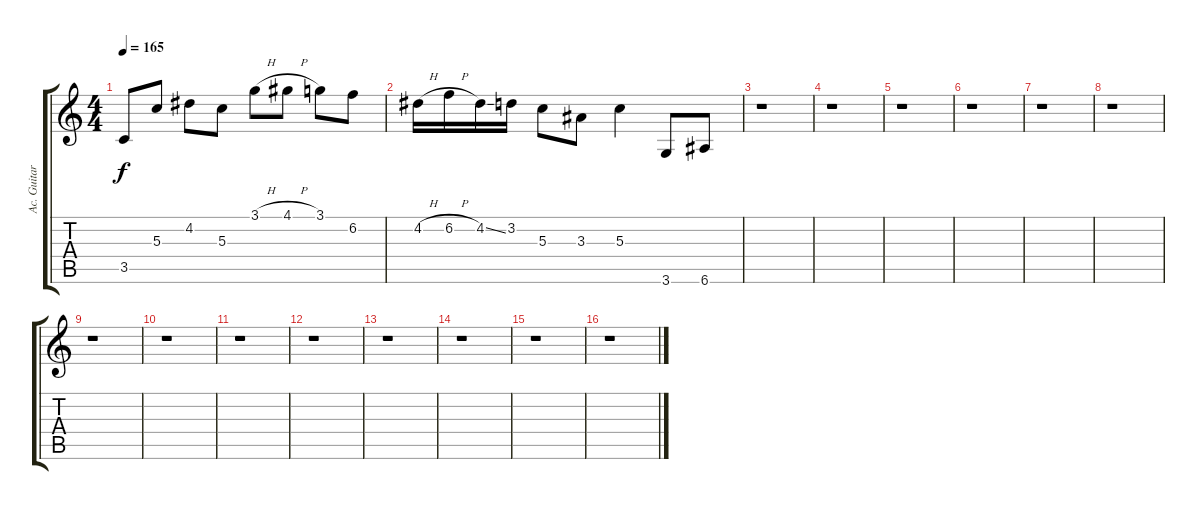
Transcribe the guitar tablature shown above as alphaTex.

\track ("Ac. Guitar 1" "Ac. Guitar") {instrument acousticguitarsteel}
\staff {score tabs}
\tuning (E4 B3 G3 D3 A2 E2) {hide}
\ts (4 4)
\tempo 165
\clef g2
\ks c
3.5.8{dy f} 5.3.8 4.2.8 5.3.8 3.1{h}.8 4.1{h}.8 3.1.8 6.2.8 |
4.2{h}.16 6.2{h}.16 4.2{ss}.16 3.2.16 5.3.8 3.3.8 5.3.4 3.6.8 6.6.8 |
r.1 |
r.1 |
r.1 |
r.1 |
r.1 |
r.1 |
r.1 |
r.1 |
r.1 |
r.1 |
r.1 |
r.1 |
r.1 |
r.1
